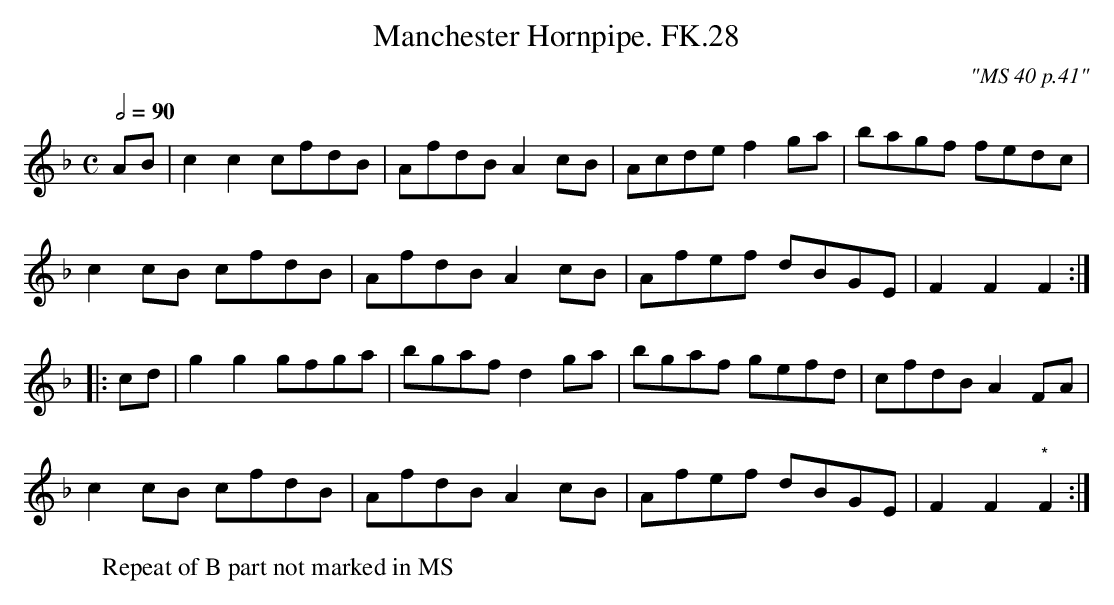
X:1
T:Manchester Hornpipe. FK.28
M:C
L:1/8
Q:1/2=90
C:"MS 40 p.41"
K:F
AB | c2 c2 cfdB | AfdB A2 cB | Acde f2 ga | bagf fedc |
c2 cB cfdB | AfdB A2 cB | Afef dBGE | F2 F2 F2 :|
|:cd | g2 g2 gfga | bgaf d2 ga | bgaf gefd | cfdB A2 FA |
c2 cB cfdB | AfdB A2 cB | Afef dBGE | F2 F2 "*" F2 :|
W:Repeat of B part not marked in MS
